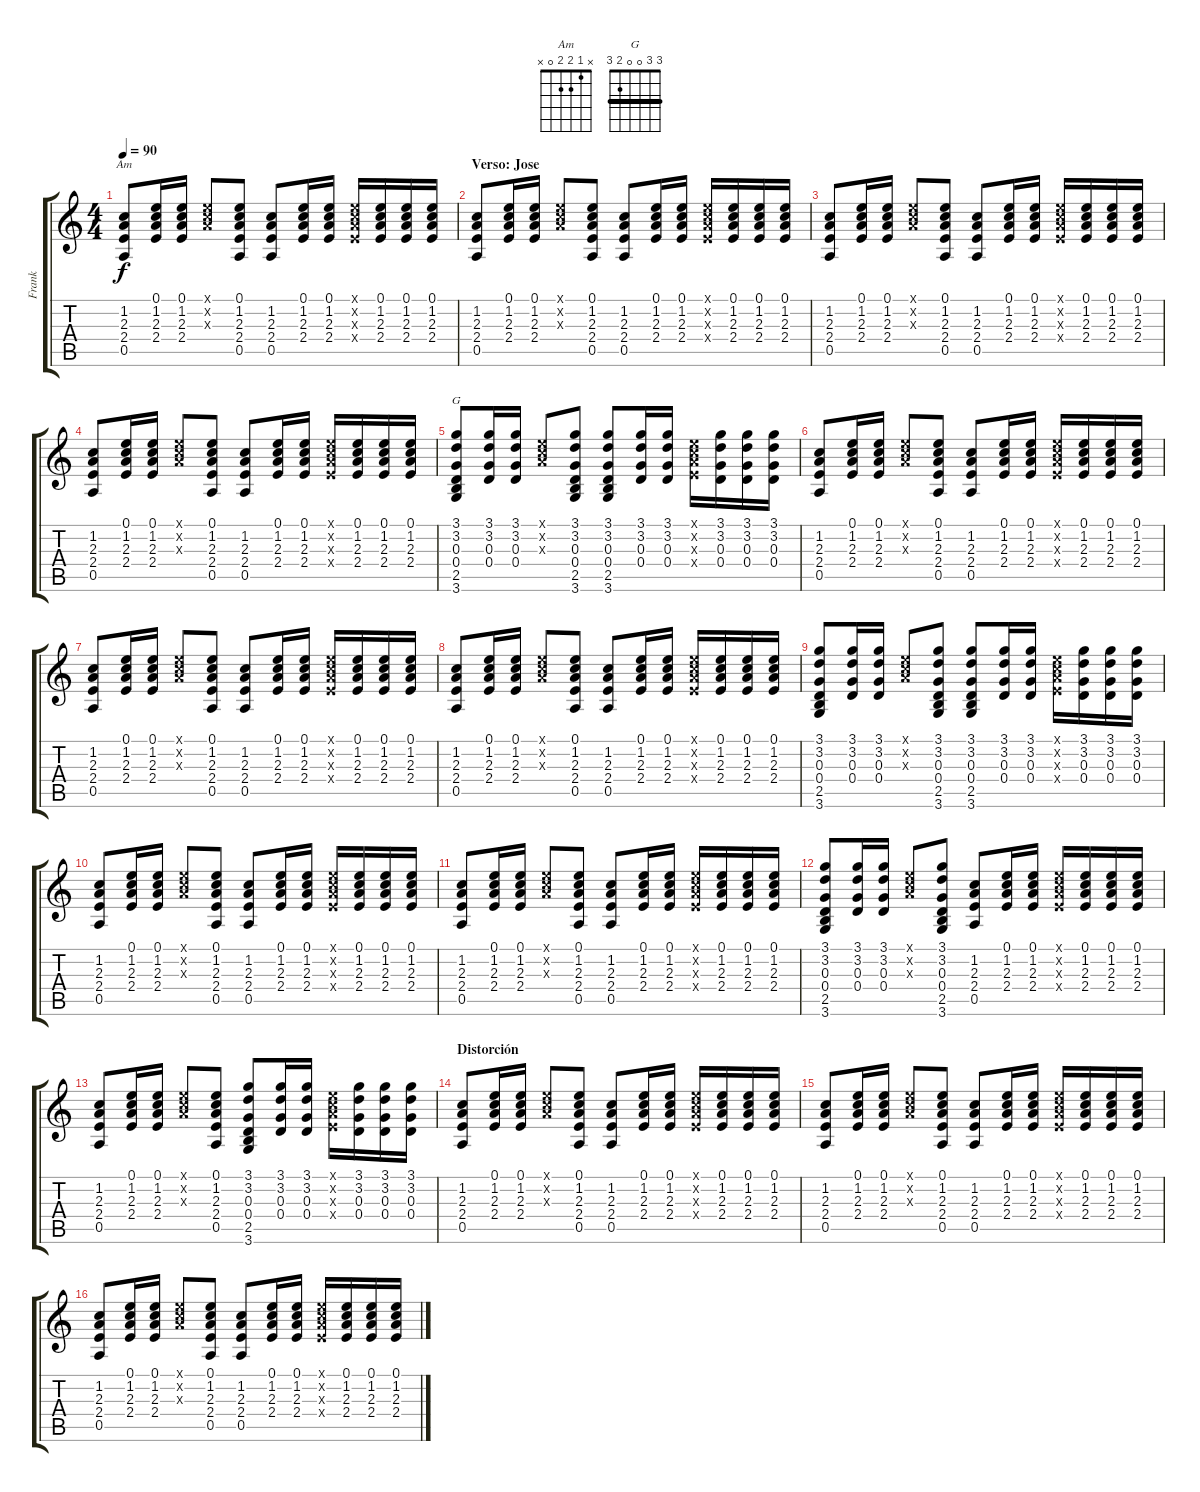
\track ("Frank" "Frank") {instrument acousticguitarsteel}
\staff {score tabs}
\tuning (E4 B3 G3 D3 A2 E2) {hide}
\chord ("Am" x 1 2 2 0 x)
\chord ("G" 3 3 0 0 2 3) {barre 3}
\ts (4 4)
\tempo 90
\clef g2
\ks c
(1.2 2.3 2.4 0.5).8{ch "Am" dy f instrument acousticguitarsteel} (0.1 1.2 2.3 2.4).16 (0.1 1.2 2.3 2.4).16 (0.1{x} 1.2{x} 2.3{x}).8 (0.1 1.2 2.3 2.4 0.5).8 (1.2 2.3 2.4 0.5).8 (0.1 1.2 2.3 2.4).16 (0.1 1.2 2.3 2.4).16 (0.1{x} 1.2{x} 2.3{x} 2.4{x}).16 (0.1 1.2 2.3 2.4).16 (0.1 1.2 2.3 2.4).16 (0.1 1.2 2.3 2.4).16 |
\section ("" "Verso: Jose")
(1.2 2.3 2.4 0.5).8 (0.1 1.2 2.3 2.4).16 (0.1 1.2 2.3 2.4).16 (0.1{x} 1.2{x} 2.3{x}).8 (0.1 1.2 2.3 2.4 0.5).8 (1.2 2.3 2.4 0.5).8 (0.1 1.2 2.3 2.4).16 (0.1 1.2 2.3 2.4).16 (0.1{x} 1.2{x} 2.3{x} 2.4{x}).16 (0.1 1.2 2.3 2.4).16 (0.1 1.2 2.3 2.4).16 (0.1 1.2 2.3 2.4).16 |
(1.2 2.3 2.4 0.5).8 (0.1 1.2 2.3 2.4).16 (0.1 1.2 2.3 2.4).16 (0.1{x} 1.2{x} 2.3{x}).8 (0.1 1.2 2.3 2.4 0.5).8 (1.2 2.3 2.4 0.5).8 (0.1 1.2 2.3 2.4).16 (0.1 1.2 2.3 2.4).16 (0.1{x} 1.2{x} 2.3{x} 2.4{x}).16 (0.1 1.2 2.3 2.4).16 (0.1 1.2 2.3 2.4).16 (0.1 1.2 2.3 2.4).16 |
(1.2 2.3 2.4 0.5).8 (0.1 1.2 2.3 2.4).16 (0.1 1.2 2.3 2.4).16 (0.1{x} 1.2{x} 2.3{x}).8 (0.1 1.2 2.3 2.4 0.5).8 (1.2 2.3 2.4 0.5).8 (0.1 1.2 2.3 2.4).16 (0.1 1.2 2.3 2.4).16 (0.1{x} 1.2{x} 2.3{x} 2.4{x}).16 (0.1 1.2 2.3 2.4).16 (0.1 1.2 2.3 2.4).16 (0.1 1.2 2.3 2.4).16 |
(3.1 3.2 0.3 0.4 2.5 3.6).8{ch "G"} (3.1 3.2 0.3 0.4).16 (3.1 3.2 0.3 0.4).16 (0.1{x} 1.2{x} 2.3{x}).8 (3.1 3.2 0.3 0.4 2.5 3.6).8 (3.1 3.2 0.3 0.4 2.5 3.6).8 (3.1 3.2 0.3 0.4).16 (3.1 3.2 0.3 0.4).16 (0.1{x} 1.2{x} 2.3{x} 2.4{x}).16 (3.1 3.2 0.3 0.4).16 (3.1 3.2 0.3 0.4).16 (3.1 3.2 0.3 0.4).16 |
(1.2 2.3 2.4 0.5).8 (0.1 1.2 2.3 2.4).16 (0.1 1.2 2.3 2.4).16 (0.1{x} 1.2{x} 2.3{x}).8 (0.1 1.2 2.3 2.4 0.5).8 (1.2 2.3 2.4 0.5).8 (0.1 1.2 2.3 2.4).16 (0.1 1.2 2.3 2.4).16 (0.1{x} 1.2{x} 2.3{x} 2.4{x}).16 (0.1 1.2 2.3 2.4).16 (0.1 1.2 2.3 2.4).16 (0.1 1.2 2.3 2.4).16 |
(1.2 2.3 2.4 0.5).8 (0.1 1.2 2.3 2.4).16 (0.1 1.2 2.3 2.4).16 (0.1{x} 1.2{x} 2.3{x}).8 (0.1 1.2 2.3 2.4 0.5).8 (1.2 2.3 2.4 0.5).8 (0.1 1.2 2.3 2.4).16 (0.1 1.2 2.3 2.4).16 (0.1{x} 1.2{x} 2.3{x} 2.4{x}).16 (0.1 1.2 2.3 2.4).16 (0.1 1.2 2.3 2.4).16 (0.1 1.2 2.3 2.4).16 |
(1.2 2.3 2.4 0.5).8 (0.1 1.2 2.3 2.4).16 (0.1 1.2 2.3 2.4).16 (0.1{x} 1.2{x} 2.3{x}).8 (0.1 1.2 2.3 2.4 0.5).8 (1.2 2.3 2.4 0.5).8 (0.1 1.2 2.3 2.4).16 (0.1 1.2 2.3 2.4).16 (0.1{x} 1.2{x} 2.3{x} 2.4{x}).16 (0.1 1.2 2.3 2.4).16 (0.1 1.2 2.3 2.4).16 (0.1 1.2 2.3 2.4).16 |
(3.1 3.2 0.3 0.4 2.5 3.6).8 (3.1 3.2 0.3 0.4).16 (3.1 3.2 0.3 0.4).16 (0.1{x} 1.2{x} 2.3{x}).8 (3.1 3.2 0.3 0.4 2.5 3.6).8 (3.1 3.2 0.3 0.4 2.5 3.6).8 (3.1 3.2 0.3 0.4).16 (3.1 3.2 0.3 0.4).16 (0.1{x} 1.2{x} 2.3{x} 2.4{x}).16 (3.1 3.2 0.3 0.4).16 (3.1 3.2 0.3 0.4).16 (3.1 3.2 0.3 0.4).16 |
(1.2 2.3 2.4 0.5).8 (0.1 1.2 2.3 2.4).16 (0.1 1.2 2.3 2.4).16 (0.1{x} 1.2{x} 2.3{x}).8 (0.1 1.2 2.3 2.4 0.5).8 (1.2 2.3 2.4 0.5).8 (0.1 1.2 2.3 2.4).16 (0.1 1.2 2.3 2.4).16 (0.1{x} 1.2{x} 2.3{x} 2.4{x}).16 (0.1 1.2 2.3 2.4).16 (0.1 1.2 2.3 2.4).16 (0.1 1.2 2.3 2.4).16 |
(1.2 2.3 2.4 0.5).8 (0.1 1.2 2.3 2.4).16 (0.1 1.2 2.3 2.4).16 (0.1{x} 1.2{x} 2.3{x}).8 (0.1 1.2 2.3 2.4 0.5).8 (1.2 2.3 2.4 0.5).8 (0.1 1.2 2.3 2.4).16 (0.1 1.2 2.3 2.4).16 (0.1{x} 1.2{x} 2.3{x} 2.4{x}).16 (0.1 1.2 2.3 2.4).16 (0.1 1.2 2.3 2.4).16 (0.1 1.2 2.3 2.4).16 |
(3.1 3.2 0.3 0.4 2.5 3.6).8 (3.1 3.2 0.3 0.4).16 (3.1 3.2 0.3 0.4).16 (0.1{x} 1.2{x} 2.3{x}).8 (3.1 3.2 0.3 0.4 2.5 3.6).8 (1.2 2.3 2.4 0.5).8 (0.1 1.2 2.3 2.4).16 (0.1 1.2 2.3 2.4).16 (0.1{x} 1.2{x} 2.3{x} 2.4{x}).16 (0.1 1.2 2.3 2.4).16 (0.1 1.2 2.3 2.4).16 (0.1 1.2 2.3 2.4).16 |
(1.2 2.3 2.4 0.5).8 (0.1 1.2 2.3 2.4).16 (0.1 1.2 2.3 2.4).16 (0.1{x} 1.2{x} 2.3{x}).8 (0.1 1.2 2.3 2.4 0.5).8 (3.1 3.2 0.3 0.4 2.5 3.6).8 (3.1 3.2 0.3 0.4).16 (3.1 3.2 0.3 0.4).16 (0.1{x} 1.2{x} 2.3{x} 2.4{x}).16 (3.1 3.2 0.3 0.4).16 (3.1 3.2 0.3 0.4).16 (3.1 3.2 0.3 0.4).16 |
\section ("" "Distorción")
(1.2 2.3 2.4 0.5).8 (0.1 1.2 2.3 2.4).16 (0.1 1.2 2.3 2.4).16 (0.1{x} 1.2{x} 2.3{x}).8 (0.1 1.2 2.3 2.4 0.5).8 (1.2 2.3 2.4 0.5).8 (0.1 1.2 2.3 2.4).16 (0.1 1.2 2.3 2.4).16 (0.1{x} 1.2{x} 2.3{x} 2.4{x}).16 (0.1 1.2 2.3 2.4).16 (0.1 1.2 2.3 2.4).16 (0.1 1.2 2.3 2.4).16 |
(1.2 2.3 2.4 0.5).8 (0.1 1.2 2.3 2.4).16 (0.1 1.2 2.3 2.4).16 (0.1{x} 1.2{x} 2.3{x}).8 (0.1 1.2 2.3 2.4 0.5).8 (1.2 2.3 2.4 0.5).8 (0.1 1.2 2.3 2.4).16 (0.1 1.2 2.3 2.4).16 (0.1{x} 1.2{x} 2.3{x} 2.4{x}).16 (0.1 1.2 2.3 2.4).16 (0.1 1.2 2.3 2.4).16 (0.1 1.2 2.3 2.4).16 |
(1.2 2.3 2.4 0.5).8 (0.1 1.2 2.3 2.4).16 (0.1 1.2 2.3 2.4).16 (0.1{x} 1.2{x} 2.3{x}).8 (0.1 1.2 2.3 2.4 0.5).8 (1.2 2.3 2.4 0.5).8 (0.1 1.2 2.3 2.4).16 (0.1 1.2 2.3 2.4).16 (0.1{x} 1.2{x} 2.3{x} 2.4{x}).16 (0.1 1.2 2.3 2.4).16 (0.1 1.2 2.3 2.4).16 (0.1 1.2 2.3 2.4).16
